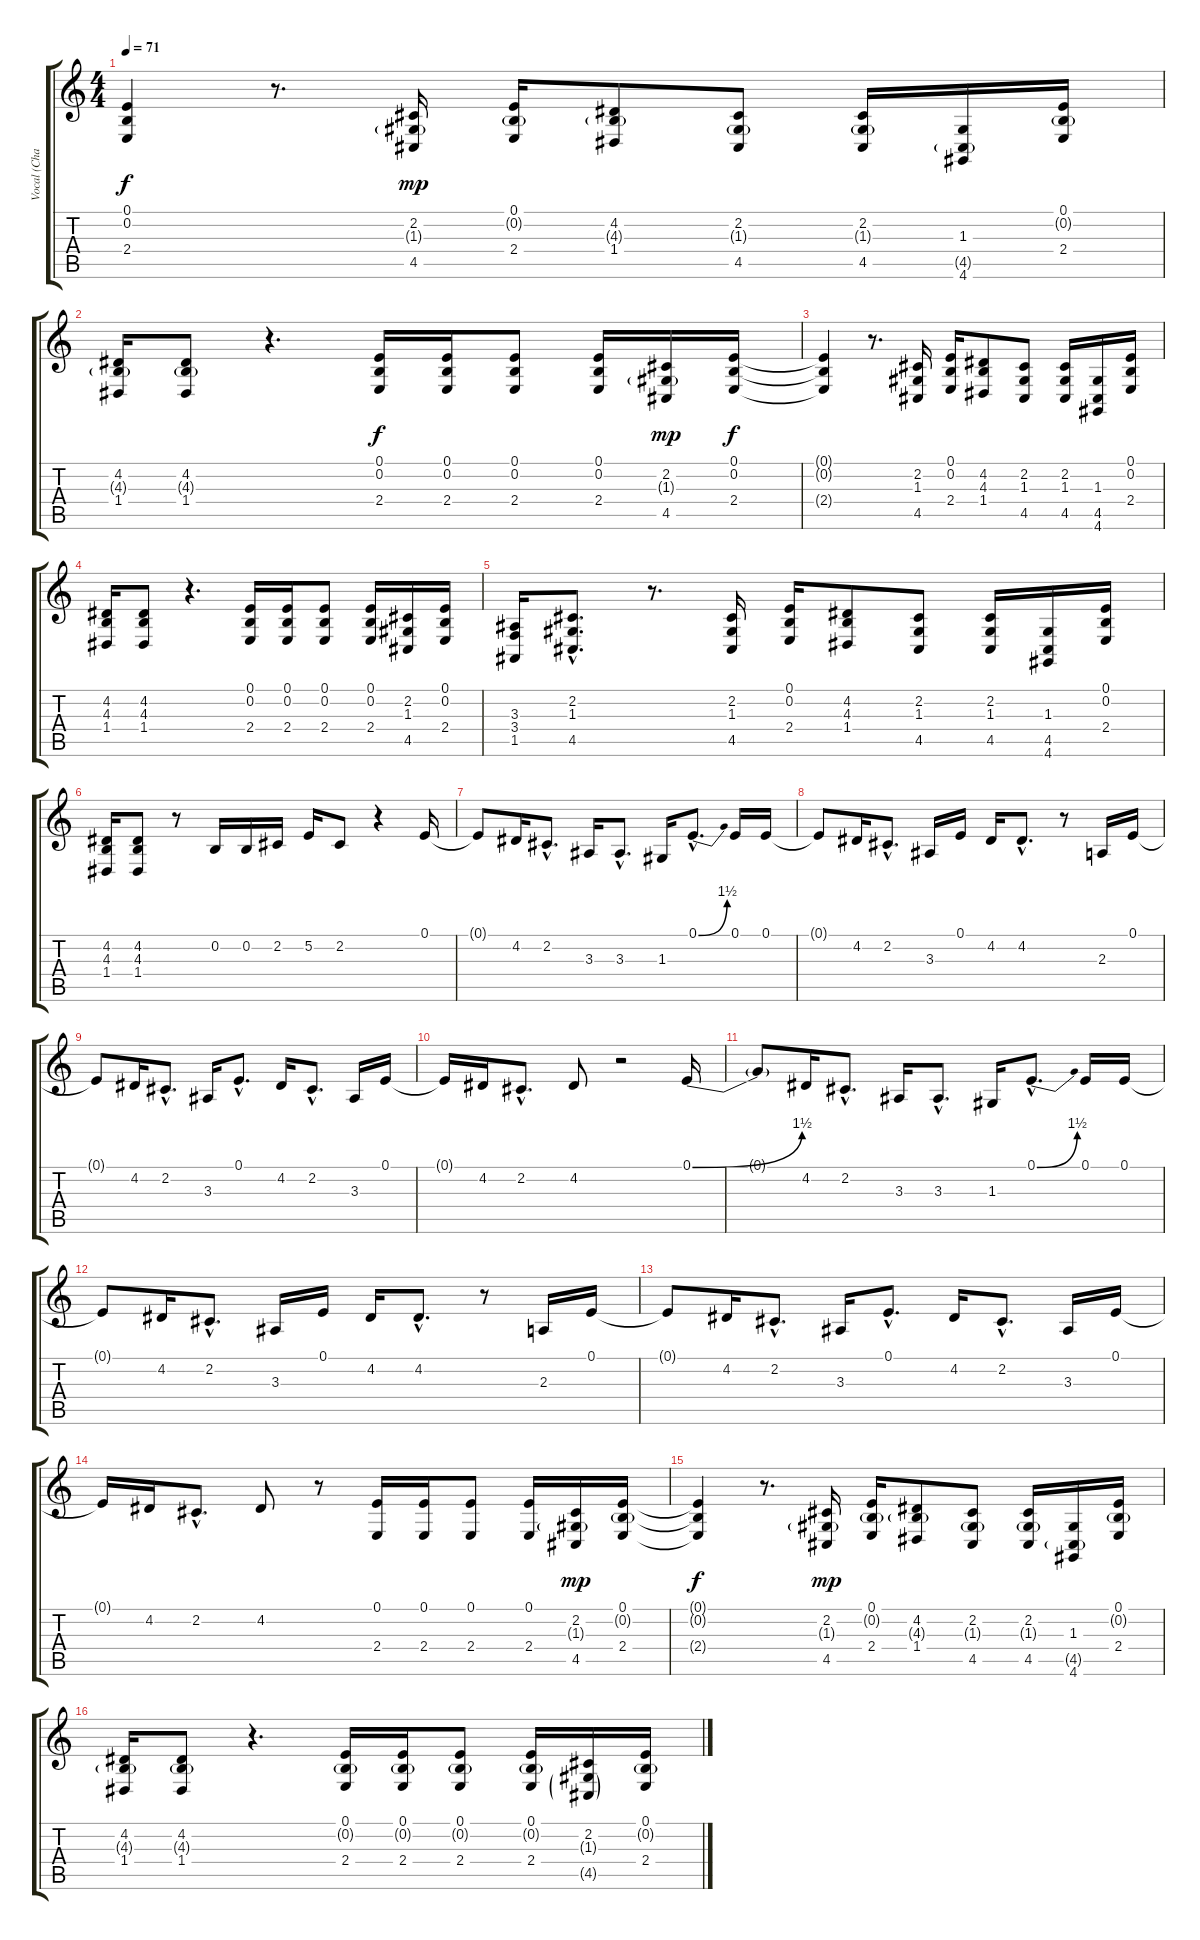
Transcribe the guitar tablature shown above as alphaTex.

\track ("Vocal (Chad Kroeger)" "Vocal (Cha") {instrument synthvoice}
\staff {score tabs}
\tuning (E4 B3 G3 D3 A2 E2) {hide}
\ts (4 4)
\tempo 71
\clef g2
\ks c
(0.1{t} 0.2{t} 2.4{t}).4{dy f} r.8{d} (2.2 1.3{g} 4.5).16{dy mp} (0.1 0.2{g} 2.4).16 (4.2 4.3{g} 1.4).8 (2.2 1.3{g} 4.5).8 (2.2 1.3{g} 4.5).16 (1.3 4.5{g} 4.6).16 (0.1 0.2{g} 2.4).16 |
(4.2 4.3{g} 1.4).16 (4.2 4.3{g} 1.4).8 r.4{d} (0.1 0.2 2.4).16{dy f} (0.1 0.2 2.4).16 (0.1 0.2 2.4).8 (0.1 0.2 2.4).16 (2.2 1.3{g} 4.5).16{dy mp} (0.1 0.2 2.4).16{dy f} |
(0.1{t} 0.2{t} 2.4{t}).4 r.8{d} (2.2 1.3 4.5).16 (0.1 0.2 2.4).16 (4.2 4.3 1.4).8 (2.2 1.3 4.5).8 (2.2 1.3 4.5).16 (1.3 4.5 4.6).16 (0.1 0.2 2.4).16 |
(4.2 4.3 1.4).16 (4.2 4.3 1.4).8 r.4{d} (0.1 0.2 2.4).16 (0.1 0.2 2.4).16 (0.1 0.2 2.4).8 (0.1 0.2 2.4).16 (2.2 1.3 4.5).16 (0.1 0.2 2.4).16 |
(3.3 3.4 1.5).16 (2.2{hac} 1.3{hac} 4.5{hac}).8{d} r.8{d} (2.2 1.3 4.5).16 (0.1 0.2 2.4).16 (4.2 4.3 1.4).8 (2.2 1.3 4.5).8 (2.2 1.3 4.5).16 (1.3 4.5 4.6).16 (0.1 0.2 2.4).16 |
(4.2 4.3 1.4).16 (4.2 4.3 1.4).8 r.8 0.2.16 0.2.16 2.2.16 5.2.16 2.2.8 r.4 0.1.16 |
0.1{t}.8 4.2.16 2.2{hac}.8{d} 3.3.16 3.3{hac}.8{d} 1.3.16 0.1{be (bend 0 0 60 6) hac}.8{d} 0.1.16 0.1.16 |
0.1{t}.8 4.2.16 2.2{hac}.8{d} 3.3.16 0.1.16 4.2.16 4.2{hac}.8{d} r.8 2.3.16 0.1.16 |
0.1{t}.8 4.2.16 2.2{hac}.8{d} 3.3.16 0.1{hac}.8{d} 4.2.16 2.2{hac}.8{d} 3.3.16 0.1.16 |
0.1{t}.16 4.2.16 2.2{hac}.8{d} 4.2.8 r.2 0.1{be (bend 0 0 60 6)}.16 |
0.1{t}.8 4.2.16 2.2{hac}.8{d} 3.3.16 3.3{hac}.8{d} 1.3.16 0.1{be (bend 0 0 60 6) hac}.8{d} 0.1.16 0.1.16 |
0.1{t}.8 4.2.16 2.2{hac}.8{d} 3.3.16 0.1.16 4.2.16 4.2{hac}.8{d} r.8 2.3.16 0.1.16 |
0.1{t}.8 4.2.16 2.2{hac}.8{d} 3.3.16 0.1{hac}.8{d} 4.2.16 2.2{hac}.8{d} 3.3.16 0.1.16 |
0.1{t}.16 4.2.16 2.2{hac}.8{d} 4.2.8 r.8 (0.1 2.4).16 (0.1 2.4).16 (0.1 2.4).8 (0.1 2.4).16 (2.2 1.3{g} 4.5).16{dy mp} (0.1 0.2{g} 2.4).16 |
(0.1{t} 0.2{t} 2.4{t}).4{dy f} r.8{d} (2.2 1.3{g} 4.5).16{dy mp} (0.1 0.2{g} 2.4).16 (4.2 4.3{g} 1.4).8 (2.2 1.3{g} 4.5).8 (2.2 1.3{g} 4.5).16 (1.3 4.5{g} 4.6).16 (0.1 0.2{g} 2.4).16 |
(4.2 4.3{g} 1.4).16 (4.2 4.3{g} 1.4).8 r.4{d} (0.1 0.2{g} 2.4).16 (0.1 0.2{g} 2.4).16 (0.1 0.2{g} 2.4).8 (0.1 0.2{g} 2.4).16 (2.2 1.3{g} 4.5{g}).16 (0.1 0.2{g} 2.4).16
